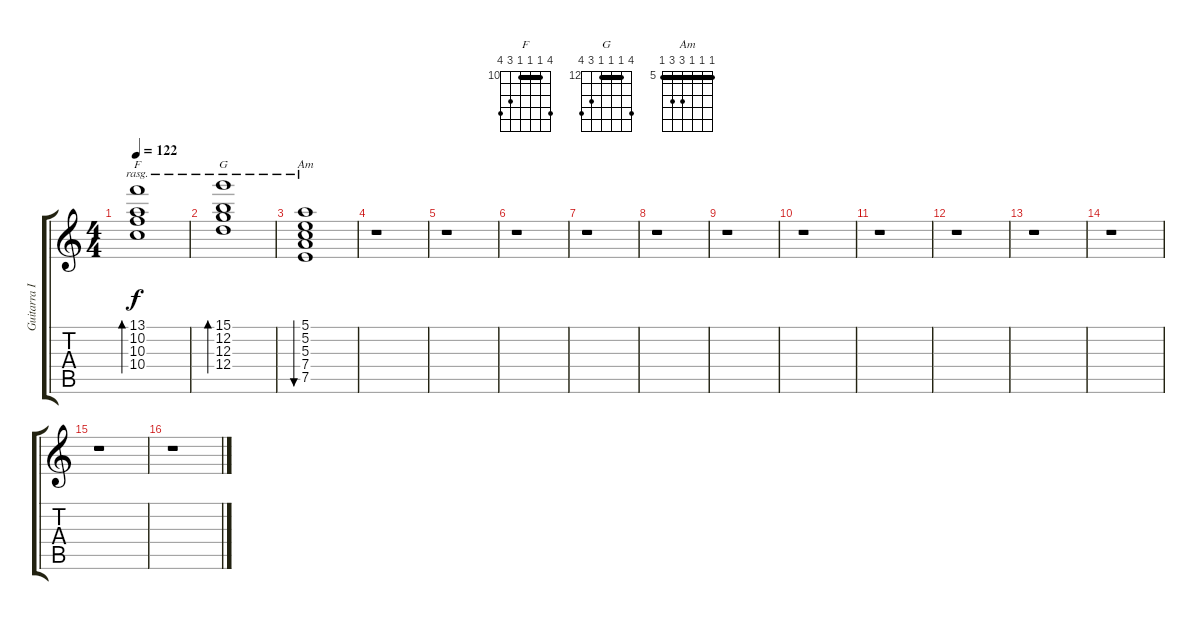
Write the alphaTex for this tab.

\track ("Guitarra II" "Guitarra I") {instrument electricguitarjazz}
\staff {score tabs}
\tuning (E4 B3 G3 D3 A2 E2) {hide}
\chord ("F" 13 10 10 10 12 13) {firstfret 10 barre 10}
\chord ("G" 15 12 12 12 14 15) {firstfret 12 barre 12}
\chord ("Am" 5 5 5 7 7 5) {firstfret 5 barre 5}
\ts (4 4)
\tempo 122
\clef g2
\ks c
(13.1 10.2 10.3 10.4).1{bd 480 ch "F" rasg ii dy f} |
(15.1 12.2 12.3 12.4).1{bd 480 ch "G" rasg ii} |
(5.1 5.2 5.3 7.4 7.5).1{bu 480 ch "Am" rasg ii} |
r.1 |
r.1 |
r.1 |
r.1 |
r.1 |
r.1 |
r.1 |
r.1 |
r.1 |
r.1 |
r.1 |
r.1 |
r.1
